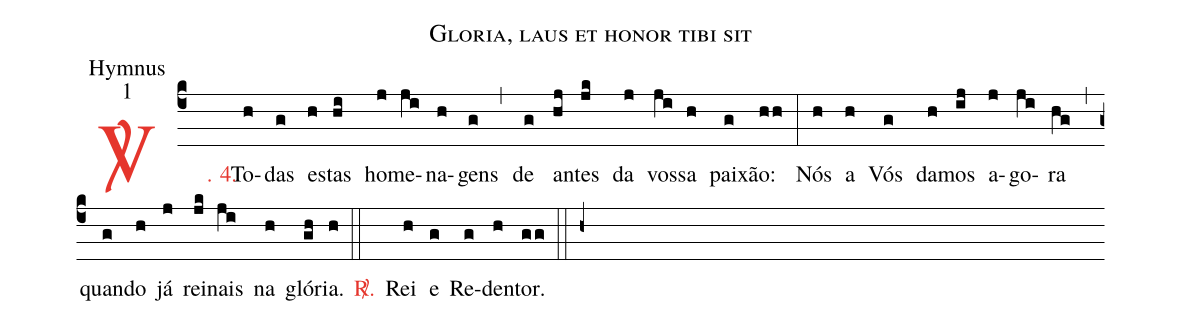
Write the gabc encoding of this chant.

name: Gloria, laus et honor tibi sit;
office-part: Hymnus;
mode: 1;
%%
(c4)

<c><sp>V/</sp>. 4.</c>() To(h)das(g) es(h)tas(hi) ho(j)me(ji)na(h)gens(g) (,) de(g) an(hj)tes(jk) da(j) vos(ji)sa(h) pai(g)xão:(hh) (:) Nós(h) a(h) Vós(g) da(h)mos(ij) a(j)go(ji)ra(hg) (,) quan(g)do(h) já(j) rei(jk)nais(ji) na(h) gló(gh)ria.(h)

(::)

<nlba><c><sp>R/</sp>.</c>() Rei</nlba>(h) e(g) Re(g)den(h)tor.(gg)

(::)

(h+)
